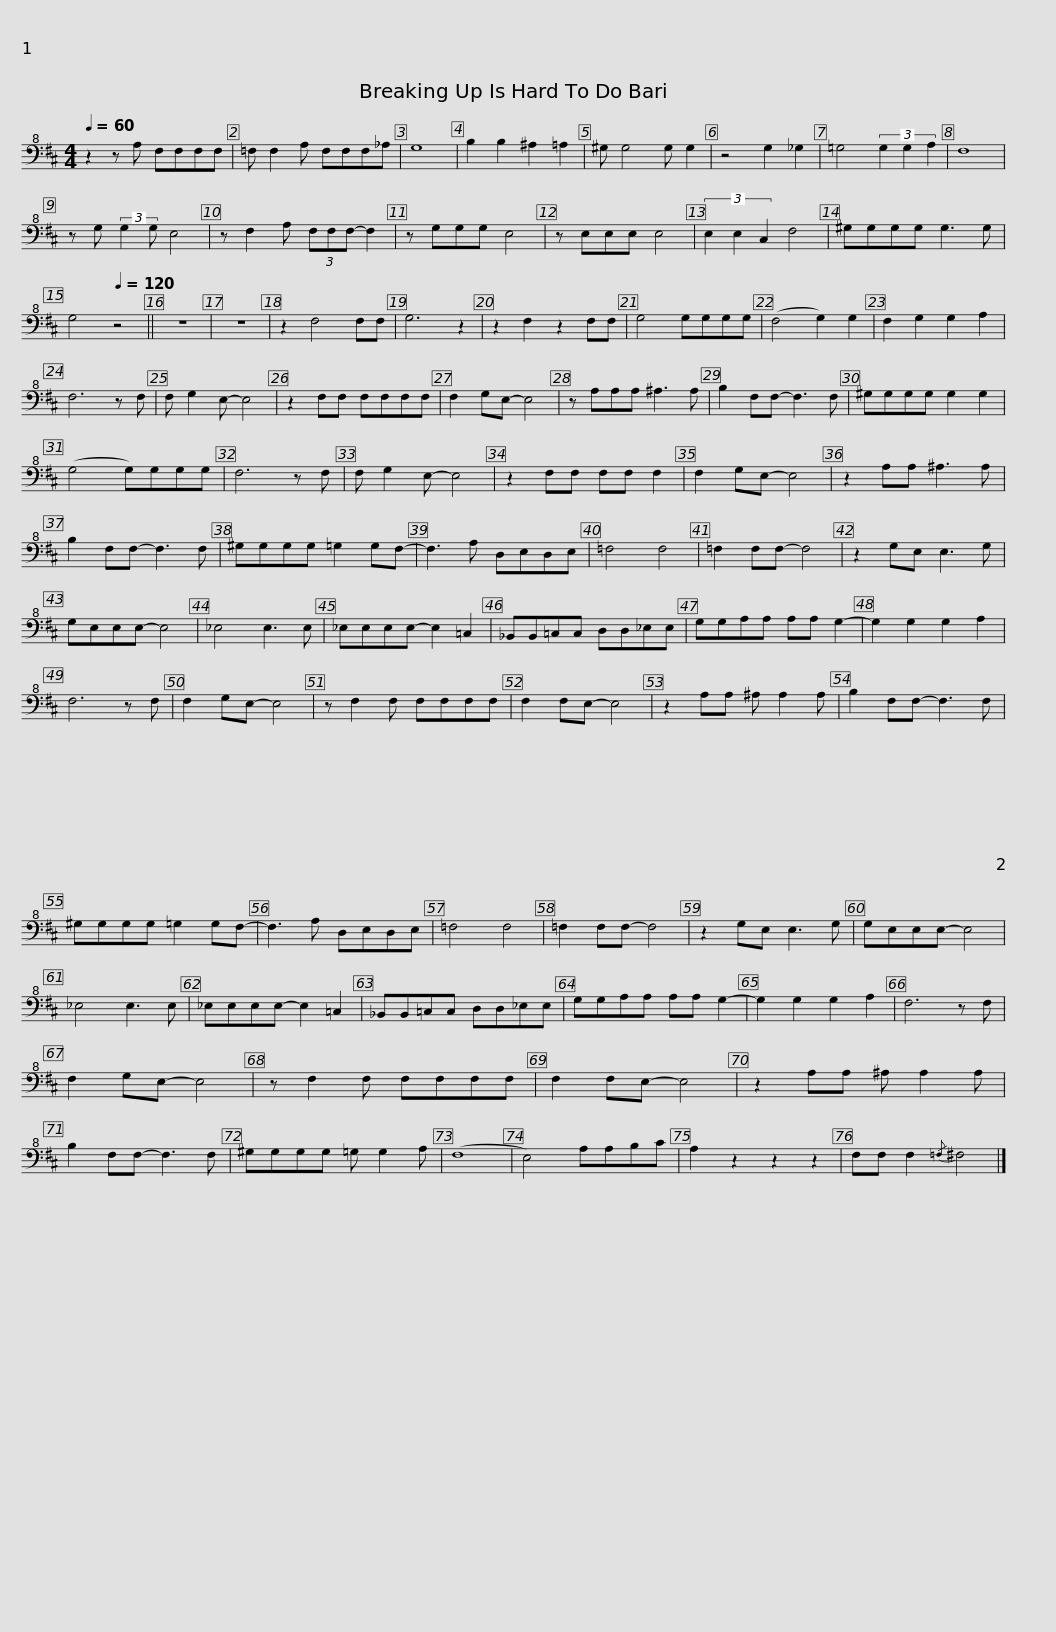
X:1
L:1/8
Q:1/4=60
M:4/4
I:linebreak $
K:D
V:1 bass+8
V:1
 z2 z A, F,F,F,F, | =F, F,2 A, F,F,F,_A, | G,8 | B,2 B,2 ^A,2 =A,2 | ^G, G,4 G, G,2 | %5
 z4 G,2 _G,2 | =G,4 (3G,2 G,2 A,2 | F,8 | z G, (3:2:2G,2 G, E,4 |$ z F,2 A, (3F,F,F,- F,2 | %10
 z G,G,G, E,4 | z E,E,E, E,4 | (3E,2 E,2 C,2 F,4 | ^G,G,G,G, G,3 G, | G,4[Q:1/4=120] z4 || %15
 z8 | z8 | z2 F,4 F,F, | G,6 z2 |$ z2 F,2 z2 F,F, | %20
 G,4 G,G,G,G, | (F,4 G,2) G,2 | F,2 G,2 G,2 A,2 | F,6 z F, | F, G,2 E,- E,4 | %25
 z2 F,F, F,F,F,F, | F,2 G,E,- E,4 | z A,A,A, ^A,3 A, |$ B,2 F,F,- F,3 F, | ^G,G,G,G, G,2 G,2 | %30
 (G,4 G,)G,G,G, | F,6 z F, | F, G,2 E,- E,4 | z2 F,F, F,F, F,2 | F,2 G,E,- E,4 | %35
 z2 A,A, ^A,3 A, |$ B,2 F,F,- F,3 F, | ^G,G,G,G, =G,2 G,F,- | F,3 A, D,E,D,E, | =F,4 F,4 | %40
 =F,2 F,F,- F,4 | z2 G,E, E,3 G, | G,E,E,E,- E,4 | _E,4 E,3 E, |$ _E,E,E,E,- E,2 =C,2 | %45
 _B,,B,,=C,C, D,D,_E,E, | G,G,A,A, A,A, G,2- | G,2 G,2 G,2 A,2 | F,6 z F, | F,2 G,E,- E,4 | %50
 z F,2 F, F,F,F,F, |$ F,2 F,E,- E,4 | z2 A,A, ^A, A,2 A, | B,2 F,F,- F,3 F, | ^G,G,G,G, =G,2 G,F,- | %55
 F,3 A, D,E,D,E, | =F,4 F,4 | =F,2 F,F,- F,4 | z2 G,E, E,3 G, |$ G,E,E,E,- E,4 | %60
 _E,4 E,3 E, | _E,E,E,E,- E,2 =C,2 | _B,,B,,=C,C, D,D,_E,E, | G,G,A,A, A,A, G,2- | G,2 G,2 G,2 A,2 | %65
 F,6 z F, | F,2 G,E,- E,4 |$ z F,2 F, F,F,F,F, | F,2 F,E,- E,4 | z2 A,A, ^A, A,2 A, | %70
 B,2 F,F,- F,3 F, | ^G,G,G,G, =G, G,2 A, | (F,8 | E,4) A,A,B,C | A,2 z2 z2 z2 |$ %75
 F,F, F,2{/=F,} ^F,4 |] %76
